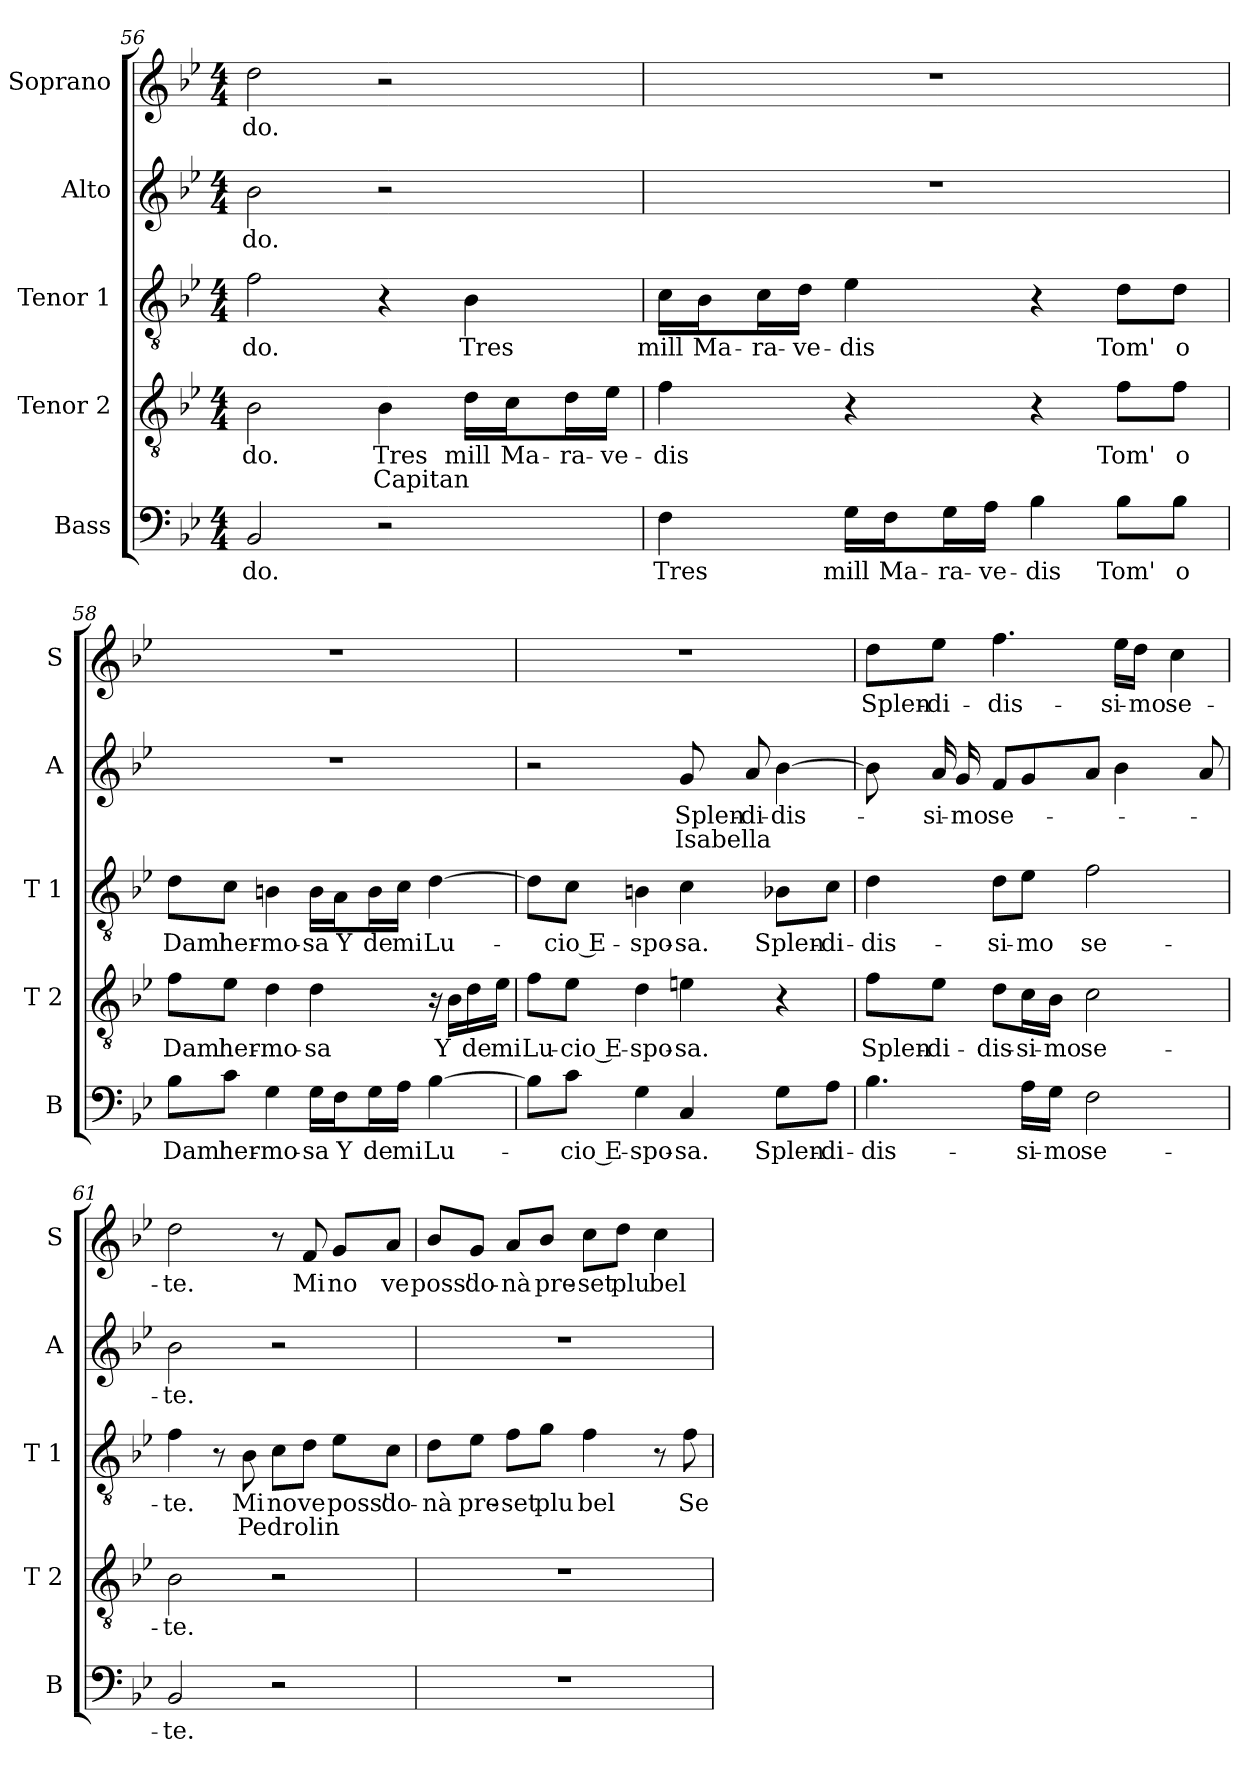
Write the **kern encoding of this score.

**kern	**text	**kern	**text	**text	**kern	**text	**text	**kern	**text	**text	**kern	**text
*part5	*part5	*part4	*part4	*part4	*part3	*part3	*part3	*part2	*part2	*part2	*part1	*part1
*staff5	*staff5	*staff4	*staff4	*staff4	*staff3	*staff3	*staff3	*staff2	*staff2	*staff2	*staff1	*staff1
*I"Bass	*	*I"Tenor 2	*	*	*I"Tenor 1	*	*	*I"Alto	*	*	*I"Soprano	*
*I'B	*	*I'T 2	*	*	*I'T 1	*	*	*I'A	*	*	*I'S	*
*clefF4	*	*clefGv2	*	*	*clefGv2	*	*	*clefG2	*	*	*clefG2	*
*k[b-e-]	*	*k[b-e-]	*	*	*k[b-e-]	*	*	*k[b-e-]	*	*	*k[b-e-]	*
*B-:	*	*B-:	*	*	*B-:	*	*	*B-:	*	*	*B-:	*
*M4/4	*	*M4/4	*	*	*M4/4	*	*	*M4/4	*	*	*M4/4	*
=56	=56	=56	=56	=56	=56	=56	=56	=56	=56	=56	=56	=56
!	!LO:LY:b	!	!LO:LY:b	!	!	!LO:LY:b	!	!	!LO:LY:b	!	!	!LO:LY:b
2BB-/	-do.	2B-\	-do.	.	2f\	-do.	.	2b-\	-do.	.	2dd\	-do.
!	!	!	!LO:LY:b	!LO:LY:a	!	!	!	!	!	!	!	!
2r	.	4B-\	Tres	Capitan	4r	.	.	2r	.	.	2r	.
!	!	!	!LO:LY:b	!	!	!LO:LY:b	!	!	!	!	!	!
.	.	16d\LL	mill	.	4B-\	Tres	.	.	.	.	.	.
!	!	!	!LO:LY:b	!	!	!	!	!	!	!	!	!
.	.	16c\J	Ma-	.	.	.	.	.	.	.	.	.
!	!	!	!LO:LY:b	!	!	!	!	!	!	!	!	!
.	.	16d\L	-ra-	.	.	.	.	.	.	.	.	.
!	!	!	!LO:LY:b	!	!	!	!	!	!	!	!	!
.	.	16e-\JJ	-ve-	.	.	.	.	.	.	.	.	.
!!LO:PB:g=z
=57	=57	=57	=57	=57	=57	=57	=57	=57	=57	=57	=57	=57
!	!LO:LY:b	!	!LO:LY:b	!	!	!LO:LY:b	!	!	!	!	!	!
4F\	Tres	4f\	-dis	.	16c\LL	mill	.	1r	.	.	1r	.
!	!	!	!	!	!	!LO:LY:b	!	!	!	!	!	!
.	.	.	.	.	16B-\J	Ma-	.	.	.	.	.	.
!	!	!	!	!	!	!LO:LY:b	!	!	!	!	!	!
.	.	.	.	.	16c\L	-ra-	.	.	.	.	.	.
!	!	!	!	!	!	!LO:LY:b	!	!	!	!	!	!
.	.	.	.	.	16d\JJ	-ve-	.	.	.	.	.	.
!	!LO:LY:b	!	!	!	!	!LO:LY:b	!	!	!	!	!	!
16G\LL	mill	4r	.	.	4e-\	-dis	.	.	.	.	.	.
!	!LO:LY:b	!	!	!	!	!	!	!	!	!	!	!
16F\J	Ma-	.	.	.	.	.	.	.	.	.	.	.
!	!LO:LY:b	!	!	!	!	!	!	!	!	!	!	!
16G\L	-ra-	.	.	.	.	.	.	.	.	.	.	.
!	!LO:LY:b	!	!	!	!	!	!	!	!	!	!	!
16A\JJ	-ve-	.	.	.	.	.	.	.	.	.	.	.
!	!LO:LY:b	!	!	!	!	!	!	!	!	!	!	!
4B-\	-dis	4r	.	.	4r	.	.	.	.	.	.	.
!	!LO:LY:b	!	!LO:LY:b	!	!	!LO:LY:b	!	!	!	!	!	!
8B-\L	Tom'	8f\L	Tom'	.	8d\L	Tom'	.	.	.	.	.	.
!	!LO:LY:b	!	!LO:LY:b	!	!	!LO:LY:b	!	!	!	!	!	!
8B-\J	o	8f\J	o	.	8d\J	o	.	.	.	.	.	.
=58	=58	=58	=58	=58	=58	=58	=58	=58	=58	=58	=58	=58
!	!LO:LY:b	!	!LO:LY:b	!	!	!LO:LY:b	!	!	!	!	!	!
8B-\L	Dam'	8f\L	Dam'	.	8d\L	Dam'	.	1r	.	.	1r	.
!	!LO:LY:b	!	!LO:LY:b	!	!	!LO:LY:b	!	!	!	!	!	!
8c\J	her-	8e-\J	her-	.	8c\J	her-	.	.	.	.	.	.
!	!LO:LY:b	!	!LO:LY:b	!	!	!LO:LY:b	!	!	!	!	!	!
4G\	-mo-	4d\	-mo-	.	4Bn\	-mo-	.	.	.	.	.	.
!	!LO:LY:b	!	!LO:LY:b	!	!	!LO:LY:b	!	!	!	!	!	!
16G\LL	-sa	4d\	-sa	.	16B\LL	-sa	.	.	.	.	.	.
!	!LO:LY:b	!	!	!	!	!LO:LY:b	!	!	!	!	!	!
16F\J	Y	.	.	.	16A\J	Y	.	.	.	.	.	.
!	!LO:LY:b	!	!	!	!	!LO:LY:b	!	!	!	!	!	!
16G\L	de	.	.	.	16B\L	de	.	.	.	.	.	.
!	!LO:LY:b	!	!	!	!	!LO:LY:b	!	!	!	!	!	!
16A\JJ	mi	.	.	.	16c\JJ	mi	.	.	.	.	.	.
!	!LO:LY:b	!	!	!	!	!LO:LY:b	!	!	!	!	!	!
[4B-\	Lu-	16r	.	.	[4d\	Lu-	.	.	.	.	.	.
!	!	!	!LO:LY:b	!	!	!	!	!	!	!	!	!
.	.	16B-\LL	Y	.	.	.	.	.	.	.	.	.
!	!	!	!LO:LY:b	!	!	!	!	!	!	!	!	!
.	.	16d\	de	.	.	.	.	.	.	.	.	.
!	!	!	!LO:LY:b	!	!	!	!	!	!	!	!	!
.	.	16e-\JJ	mi	.	.	.	.	.	.	.	.	.
=59	=59	=59	=59	=59	=59	=59	=59	=59	=59	=59	=59	=59
!	!	!	!LO:LY:b	!	!	!	!	!	!	!	!	!
8B-\L]	.	8f\L	Lu-	.	8d\L]	.	.	2r	.	.	1r	.
!	!LO:LY:b	!	!LO:LY:b	!	!	!LO:LY:b	!	!	!	!	!	!
8c\J	-cio E-	8e-\J	-cio E-	.	8c\J	-cio E-	.	.	.	.	.	.
!	!LO:LY:b	!	!LO:LY:b	!	!	!LO:LY:b	!	!	!	!	!	!
4G\	-spo-	4d\	-spo-	.	4Bn\	-spo-	.	.	.	.	.	.
!	!LO:LY:b	!	!LO:LY:b	!	!	!LO:LY:b	!	!	!LO:LY:b	!LO:LY:a	!	!
4C/	-sa.	4en\	-sa.	.	4c\	-sa.	.	8g/	Splen-	Isabella	.	.
!	!	!	!	!	!	!	!	!	!LO:LY:b	!	!	!
.	.	.	.	.	.	.	.	8a/	-di-	.	.	.
!	!LO:LY:b	!	!	!	!	!LO:LY:b	!	!	!LO:LY:b	!	!	!
8G\L	Splen-	4r	.	.	8B-X\L	Splen-	.	[4b-\	-dis-	.	.	.
!	!LO:LY:b	!	!	!	!	!LO:LY:b	!	!	!	!	!	!
8A\J	-di-	.	.	.	8c\J	-di-	.	.	.	.	.	.
!!LO:LB:g=z
=60	=60	=60	=60	=60	=60	=60	=60	=60	=60	=60	=60	=60
!	!LO:LY:b	!	!LO:LY:b	!	!	!LO:LY:b	!	!	!	!	!	!LO:LY:b
4.B-\	-dis-	8f\L	Splen-	.	4d\	-dis-	.	8b-\]	.	.	8dd\L	Splen-
!	!	!	!LO:LY:b	!	!	!	!	!	!LO:LY:b	!	!	!LO:LY:b
.	.	8e-\J	-di-	.	.	.	.	16a/	-si-	.	8ee-\J	-di-
!	!	!	!	!	!	!	!	!	!LO:LY:b	!	!	!
.	.	.	.	.	.	.	.	16g/	-mo	.	.	.
!	!	!	!LO:LY:b	!	!	!LO:LY:b	!	!	!LO:LY:b	!	!	!LO:LY:b
.	.	8d\L	-dis-	.	8d\L	-si-	.	8f/L	se-	.	4.ff\	-dis-
!	!LO:LY:b	!	!LO:LY:b	!	!	!LO:LY:b	!	!	!	!	!	!
16A\LL	-si-	16c\L	-si-	.	8e-\J	-mo	.	8g/	.	.	.	.
!	!LO:LY:b	!	!LO:LY:b	!	!	!	!	!	!	!	!	!
16G\JJ	-mo	16B-\JJ	-mo	.	.	.	.	.	.	.	.	.
!	!LO:LY:b	!	!LO:LY:b	!	!	!LO:LY:b	!	!	!	!	!	!
2F\	se-	2c\	se-	.	2f\	se-	.	8a/J	.	.	.	.
!	!	!	!	!	!	!	!	!	!	!	!	!LO:LY:b
.	.	.	.	.	.	.	.	4b-\	.	.	16ee-\LL	-si-
!	!	!	!	!	!	!	!	!	!	!	!	!LO:LY:b
.	.	.	.	.	.	.	.	.	.	.	16dd\JJ	-mo
!	!	!	!	!	!	!	!	!	!	!	!	!LO:LY:b
.	.	.	.	.	.	.	.	.	.	.	4cc\	se-
.	.	.	.	.	.	.	.	8a/	.	.	.	.
=61	=61	=61	=61	=61	=61	=61	=61	=61	=61	=61	=61	=61
!	!LO:LY:b	!	!LO:LY:b	!	!	!LO:LY:b	!	!	!LO:LY:b	!	!	!LO:LY:b
2BB-/	-te.	2B-\	-te.	.	4f\	-te.	.	2b-\	-te.	.	2dd\	-te.
.	.	.	.	.	8r	.	.	.	.	.	.	.
!	!	!	!	!	!	!LO:LY:b	!LO:LY:a	!	!	!	!	!
.	.	.	.	.	8B-\	Mi	Pedrolin	.	.	.	.	.
!	!	!	!	!	!	!LO:LY:b	!	!	!	!	!	!
2r	.	2r	.	.	8c\L	no	.	2r	.	.	8r	.
!	!	!	!	!	!	!LO:LY:b	!	!	!	!	!	!LO:LY:b
.	.	.	.	.	8d\J	ve	.	.	.	.	8f/	Mi
!	!	!	!	!	!	!LO:LY:b	!	!	!	!	!	!LO:LY:b
.	.	.	.	.	8e-\L	poss'	.	.	.	.	8g/L	no
!	!	!	!	!	!	!LO:LY:b	!	!	!	!	!	!LO:LY:b
.	.	.	.	.	8c\J	do-	.	.	.	.	8a/J	ve
=62	=62	=62	=62	=62	=62	=62	=62	=62	=62	=62	=62	=62
!	!	!	!	!	!	!LO:LY:b	!	!	!	!	!	!LO:LY:b
1r	.	1r	.	.	8d\L	-nà	.	1r	.	.	8b-/L	poss'
!	!	!	!	!	!	!LO:LY:b	!	!	!	!	!	!LO:LY:b
.	.	.	.	.	8e-\J	pre-	.	.	.	.	8g/J	do-
!	!	!	!	!	!	!LO:LY:b	!	!	!	!	!	!LO:LY:b
.	.	.	.	.	8f\L	-set	.	.	.	.	8a/L	-nà
!	!	!	!	!	!	!LO:LY:b	!	!	!	!	!	!LO:LY:b
.	.	.	.	.	8g\J	plu	.	.	.	.	8b-/J	pre-
!	!	!	!	!	!	!LO:LY:b	!	!	!	!	!	!LO:LY:b
.	.	.	.	.	4f\	bel	.	.	.	.	8cc\L	-set
!	!	!	!	!	!	!	!	!	!	!	!	!LO:LY:b
.	.	.	.	.	.	.	.	.	.	.	8dd\J	plu
!	!	!	!	!	!	!	!	!	!	!	!	!LO:LY:b
.	.	.	.	.	8r	.	.	.	.	.	4cc\	bel
!	!	!	!	!	!	!LO:LY:b	!	!	!	!	!	!
.	.	.	.	.	8f\	Se	.	.	.	.	.	.
=	=	=	=	=	=	=	=	=	=	=	=	=
*-	*-	*-	*-	*-	*-	*-	*-	*-	*-	*-	*-	*-
